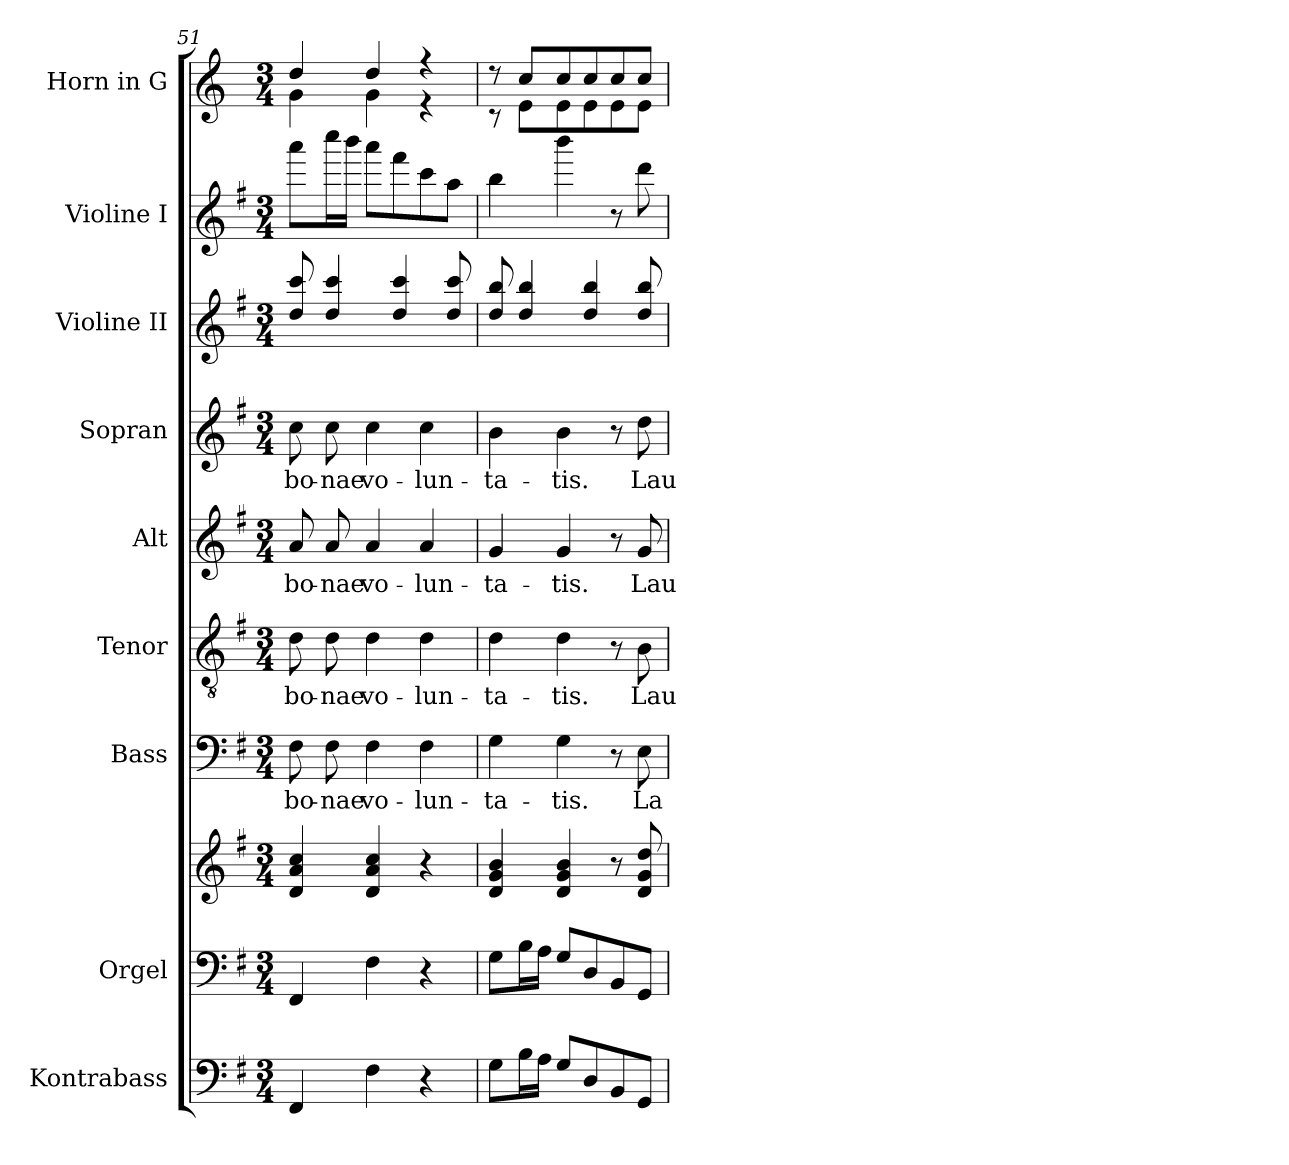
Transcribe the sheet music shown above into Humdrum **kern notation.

**kern	**kern	**kern	**kern	**text	**kern	**text	**kern	**text	**kern	**text	**kern	**kern	**kern
*part9	*part8	*part8	*part7	*part7	*part6	*part6	*part5	*part5	*part4	*part4	*part3	*part2	*part1
*staff10	*staff9	*staff8	*staff7	*staff7	*staff6	*staff6	*staff5	*staff5	*staff4	*staff4	*staff3	*staff2	*staff1
*I"Kontrabass	*I"Orgel	*	*I"Bass	*	*I"Tenor	*	*I"Alt	*	*I"Sopran	*	*I"Violine II	*I"Violine I	*I"Horn in G
*I'Kb.	*I'Org.	*	*I'B	*	*I'T	*	*I'A	*	*I'S	*	*I'Vl. II	*I'Vl. I	*I'Hrn.
*clefF4	*clefF4	*clefG2	*clefF4	*	*clefGv2	*	*clefG2	*	*clefG2	*	*clefG2	*clefG2	*clefG2
*ITrd7c12	*	*	*	*	*	*	*	*	*	*	*ITrd7c12	*ITrd7c12	*ITrd4c7
*k[f#]	*k[f#]	*k[f#]	*k[f#]	*	*k[f#]	*	*k[f#]	*	*k[f#]	*	*k[f#]	*k[f#]	*k[b-]
*G:	*G:	*G:	*G:	*	*G:	*	*G:	*	*G:	*	*G:	*G:	*F:
*M3/4	*M3/4	*M3/4	*M3/4	*	*M3/4	*	*M3/4	*	*M3/4	*	*M3/4	*M3/4	*M3/4
=51	=51	=51	=51	=51	=51	=51	=51	=51	=51	=51	=51	=51	=51
!	!	!	!	!LO:LY:b	!	!LO:LY:b	!	!LO:LY:b	!	!LO:LY:b	!	!	!
*	*	*	*	*	*	*	*	*	*	*	*	*	*^
4FFF#/	4FF#/	4d/ 4a/ 4cc/	8F#\	bo-	8d\	bo-	8a/	bo-	8cc\	bo-	8d/ 8cc/	8aa\L	4g/	4c\
!	!	!	!	!LO:LY:b	!	!LO:LY:b	!	!LO:LY:b	!	!LO:LY:b	!	!	!	!
.	.	.	8F#\	-nae	8d\	-nae	8a/	-nae	8cc\	-nae	4d/ 4cc/	16ccc\L	.	.
.	.	.	.	.	.	.	.	.	.	.	.	16bb\JJ	.	.
!	!	!	!	!LO:LY:b	!	!LO:LY:b	!	!LO:LY:b	!	!LO:LY:b	!	!	!	!
4FF#\	4F#\	4d/ 4a/ 4cc/	4F#\	vo-	4d\	vo-	4a/	vo-	4cc\	vo-	.	8aa\L	4g/	4c\
.	.	.	.	.	.	.	.	.	.	.	4d/ 4cc/	8ff#\	.	.
!	!	!	!	!LO:LY:b	!	!LO:LY:b	!	!LO:LY:b	!	!LO:LY:b	!	!	!	!
4r	4r	4r	4F#\	-lun-	4d\	-lun-	4a/	-lun-	4cc\	-lun-	.	8cc\	4r	4r
.	.	.	.	.	.	.	.	.	.	.	8d/ 8cc/	8a\J	.	.
=52	=52	=52	=52	=52	=52	=52	=52	=52	=52	=52	=52	=52	=52	=52
!	!	!	!	!LO:LY:b	!	!LO:LY:b	!	!LO:LY:b	!	!LO:LY:b	!	!	!	!
8GG\L	8G\L	4d/ 4g/ 4b/	4G\	-ta-	4d\	-ta-	4g/	-ta-	4b\	-ta-	8d/ 8b/	4b\	8r	8r
16BB\L	16B\L	.	.	.	.	.	.	.	.	.	4d/ 4b/	.	8f/L	8A\L
16AA\JJ	16A\JJ	.	.	.	.	.	.	.	.	.	.	.	.	.
!	!	!	!	!LO:LY:b	!	!LO:LY:b	!	!LO:LY:b	!	!LO:LY:b	!	!	!	!
8GG/L	8G/L	4d/ 4g/ 4b/	4G\	-tis.	4d\	-tis.	4g/	-tis.	4b\	-tis.	.	4bb\	8f/	8A\
8DD/	8D/	.	.	.	.	.	.	.	.	.	4d/ 4b/	.	8f/	8A\
8BBB/	8BB/	8r	8r	.	8r	.	8r	.	8r	.	.	8r	8f/	8A\
!	!	!	!	!LO:LY:b	!	!LO:LY:b	!	!LO:LY:b	!	!LO:LY:b	!	!	!	!
8GGG/J	8GG/J	8d/ 8g/ 8dd/	8E\	La-	8B\	Lau-	8g/	Lau-	8dd\	Lau-	8d/ 8b/	8dd\	8f/J	8A\J
*	*	*	*	*	*	*	*	*	*	*	*	*	*v	*v
=	=	=	=	=	=	=	=	=	=	=	=	=	=
*-	*-	*-	*-	*-	*-	*-	*-	*-	*-	*-	*-	*-	*-
